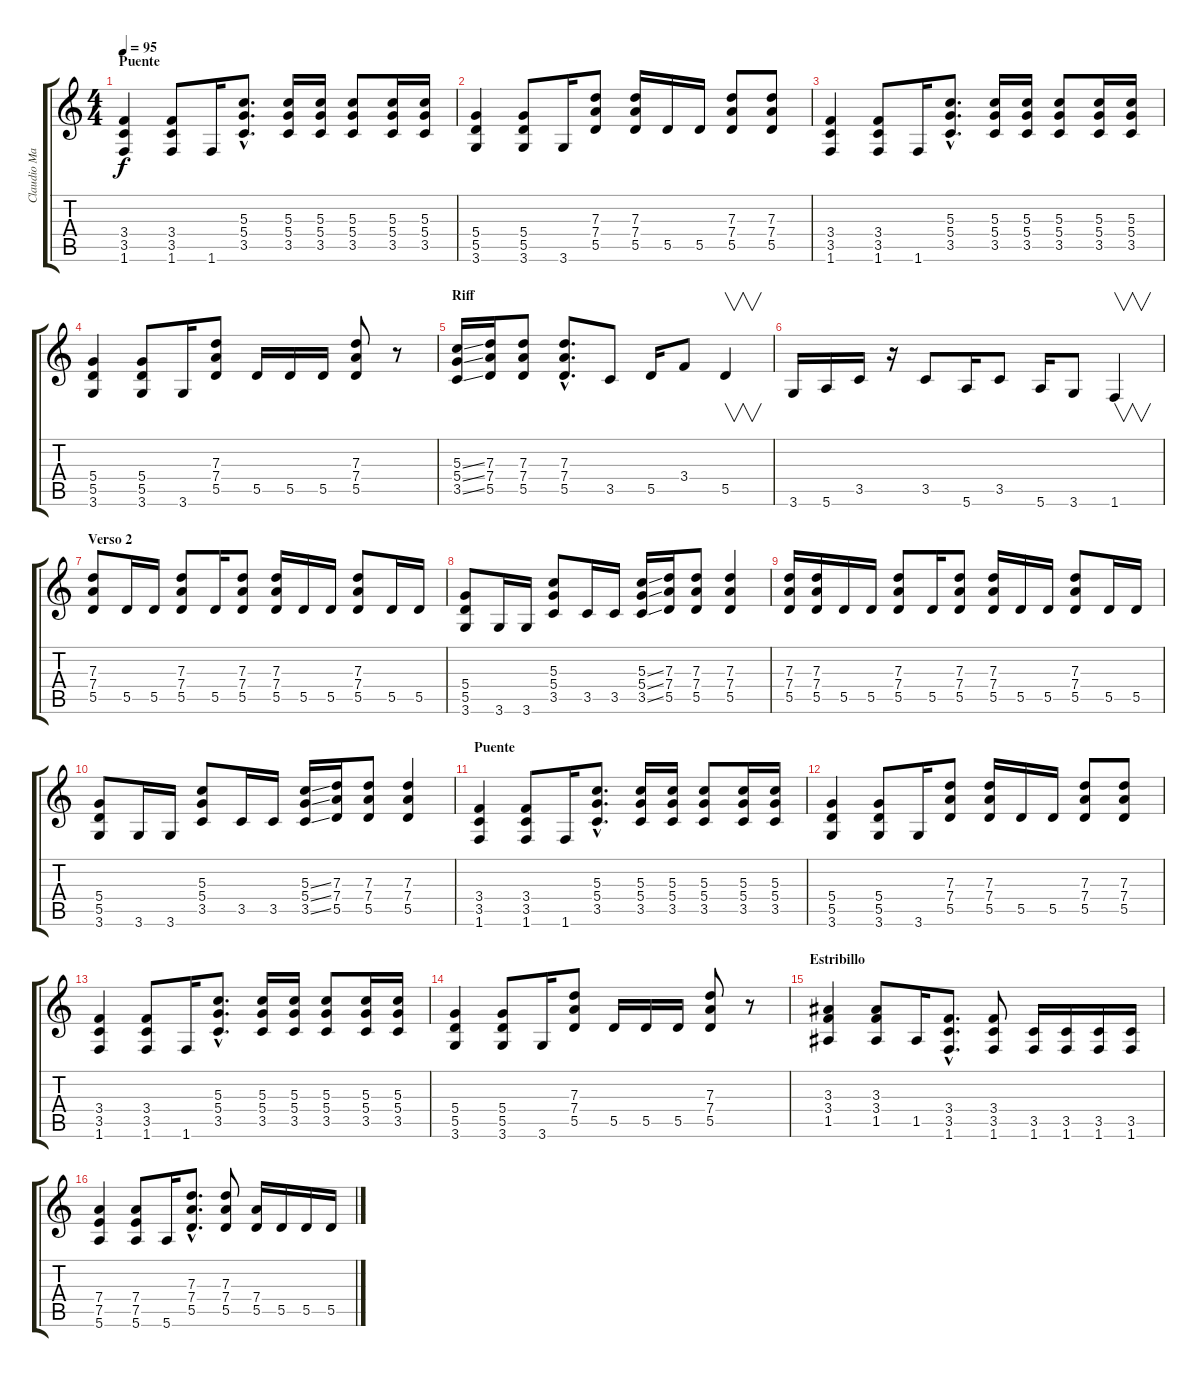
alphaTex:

\track ("Claudio Marciello (Gtr 2)" "Claudio Ma") {instrument overdrivenguitar}
\staff {score tabs}
\tuning (E4 B3 G3 D3 A2 E2) {hide}
\ts (4 4)
\section ("" "Puente")
\tempo 95
\clef g2
\ks c
(3.4 3.5 1.6).4{dy f} (3.4 3.5 1.6).8 1.6.16 (5.3{hac} 5.4{hac} 3.5{hac}).8{d} (5.3 5.4 3.5).16 (5.3 5.4 3.5).16 (5.3 5.4 3.5).8 (5.3 5.4 3.5).16 (5.3 5.4 3.5).16 |
(5.4 5.5 3.6).4 (5.4 5.5 3.6).8 3.6.16 (7.3 7.4 5.5).8 (7.3 7.4 5.5).16 5.5.16 5.5.16 (7.3 7.4 5.5).8 (7.3 7.4 5.5).8 |
(3.4 3.5 1.6).4 (3.4 3.5 1.6).8 1.6.16 (5.3{hac} 5.4{hac} 3.5{hac}).8{d} (5.3 5.4 3.5).16 (5.3 5.4 3.5).16 (5.3 5.4 3.5).8 (5.3 5.4 3.5).16 (5.3 5.4 3.5).16 |
(5.4 5.5 3.6).4 (5.4 5.5 3.6).8 3.6.16 (7.3 7.4 5.5).8 5.5.16 5.5.16 5.5.16 (7.3 7.4 5.5).8 r.8 |
\section ("" "Riff")
(5.3{ss} 5.4{ss} 3.5{ss}).16 (7.3 7.4 5.5).16 (7.3 7.4 5.5).8 (7.3{hac} 7.4{hac} 5.5{hac}).8{d} 3.5.8 5.5.16 3.4.8 5.5.4{v} |
3.6.16 5.6.16 3.5.16 r.16 3.5.8 5.6.16 3.5.8 5.6.16 3.6.8 1.6.4{v} |
\section ("" "Verso 2")
(7.3 7.4 5.5).8 5.5.16 5.5.16 (7.3 7.4 5.5).8 5.5.16 (7.3 7.4 5.5).8 (7.3 7.4 5.5).16 5.5.16 5.5.16 (7.3 7.4 5.5).8 5.5.16 5.5.16 |
(5.4 5.5 3.6).8 3.6.16 3.6.16 (5.3 5.4 3.5).8 3.5.16 3.5.16 (5.3{ss} 5.4{ss} 3.5{ss}).16 (7.3 7.4 5.5).16 (7.3 7.4 5.5).8 (7.3 7.4 5.5).4 |
(7.3 7.4 5.5).16 (7.3 7.4 5.5).16 5.5.16 5.5.16 (7.3 7.4 5.5).8 5.5.16 (7.3 7.4 5.5).8 (7.3 7.4 5.5).16 5.5.16 5.5.16 (7.3 7.4 5.5).8 5.5.16 5.5.16 |
(5.4 5.5 3.6).8 3.6.16 3.6.16 (5.3 5.4 3.5).8 3.5.16 3.5.16 (5.3{ss} 5.4{ss} 3.5{ss}).16 (7.3 7.4 5.5).16 (7.3 7.4 5.5).8 (7.3 7.4 5.5).4 |
\section ("" "Puente")
(3.4 3.5 1.6).4 (3.4 3.5 1.6).8 1.6.16 (5.3{hac} 5.4{hac} 3.5{hac}).8{d} (5.3 5.4 3.5).16 (5.3 5.4 3.5).16 (5.3 5.4 3.5).8 (5.3 5.4 3.5).16 (5.3 5.4 3.5).16 |
(5.4 5.5 3.6).4 (5.4 5.5 3.6).8 3.6.16 (7.3 7.4 5.5).8 (7.3 7.4 5.5).16 5.5.16 5.5.16 (7.3 7.4 5.5).8 (7.3 7.4 5.5).8 |
(3.4 3.5 1.6).4 (3.4 3.5 1.6).8 1.6.16 (5.3{hac} 5.4{hac} 3.5{hac}).8{d} (5.3 5.4 3.5).16 (5.3 5.4 3.5).16 (5.3 5.4 3.5).8 (5.3 5.4 3.5).16 (5.3 5.4 3.5).16 |
(5.4 5.5 3.6).4 (5.4 5.5 3.6).8 3.6.16 (7.3 7.4 5.5).8 5.5.16 5.5.16 5.5.16 (7.3 7.4 5.5).8 r.8 |
\section ("" "Estribillo")
(3.3 3.4 1.5).4 (3.3 3.4 1.5).8 1.5.16 (3.4{hac} 3.5{hac} 1.6{hac}).8{d} (3.4 3.5 1.6).8 (3.5 1.6).16 (3.5 1.6).16 (3.5 1.6).16 (3.5 1.6).16 |
(7.4 7.5 5.6).4 (7.4 7.5 5.6).8 5.6.16 (7.3{hac} 7.4{hac} 5.5{hac}).8{d} (7.3 7.4 5.5).8 (7.4 5.5).16 5.5.16 5.5.16 5.5.16
